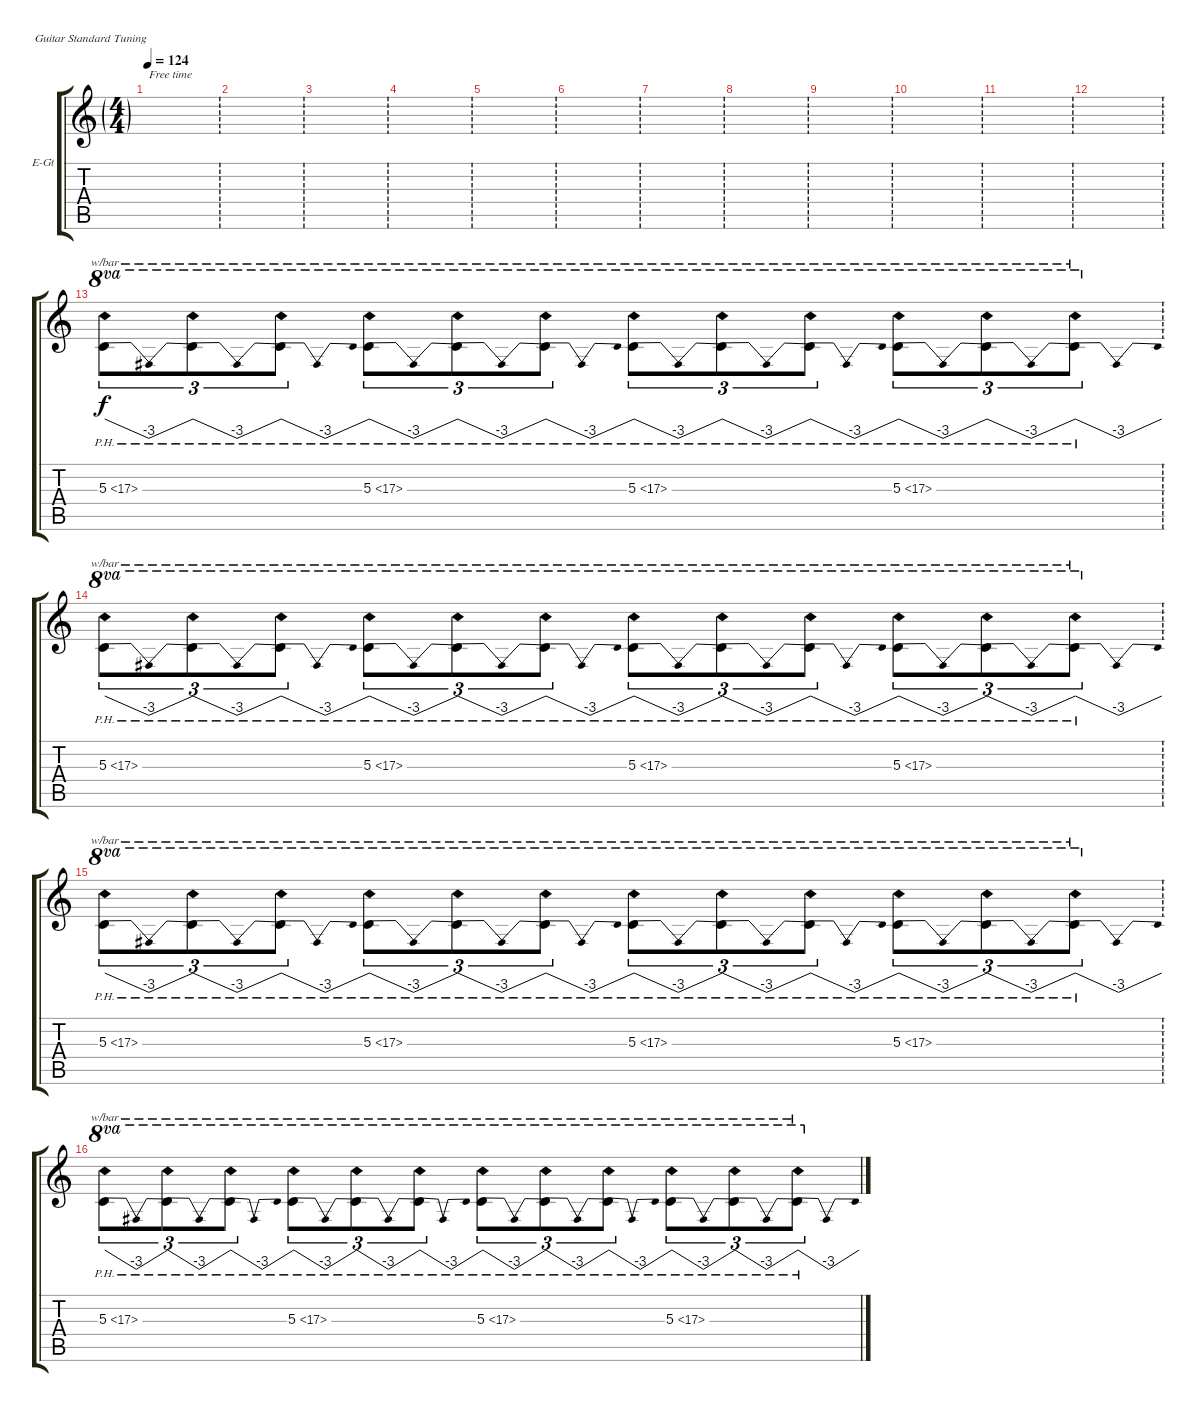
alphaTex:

\defaultSystemsLayout 4
\bracketExtendMode groupsimilarinstruments
\firstSystemTrackNameOrientation horizontal
\otherSystemsTrackNameOrientation horizontal
\track ("FILLS" "E-Gt") {solo instrument distortionguitar}
\staff {score tabs}
\tuning (E4 B3 G3 D3 A2 E2)
\ts (4 4)
\ft
\tempo 124
\clef g2
\scale
0.504
\ks c
|
\ft
\scale
0.248 |
\ft
\scale
0.248 |
\ft
\scale
0.333333 |
\ft
\scale
0.333333 |
\ft
\scale
0.333333 |
\ft
\scale
0.333333 |
\ft
\scale
0.333333 |
\ft
\scale
0.333333 |
\ft
\scale
0.333333 |
\ft
\scale
0.333333 |
\ft
\scale
0.333333 |
\ft
\scale
0.333333 5.3{ph 12}.8{tu (3 2) tbe (dip default 0 0 13.2 -12 15 -12 30 0) ot 8va beam invert} 5.3{ph 12 t}.8{tu (3 2) tbe (dip default 0 0 12.6 -12 15 -12 30 0) ot 8va} 5.3{ph 12 t}.8{tu (3 2) tbe (dip default 0 0 12.6 -12 15 -12 30 0) ot 8va} 5.3{ph 12}.8{tu (3 2) tbe (dip default 0 0 13.2 -12 15 -12 30 0) ot 8va beam invert} 5.3{ph 12 t}.8{tu (3 2) tbe (dip default 0 0 12.6 -12 15 -12 30 0) ot 8va} 5.3{ph 12 t}.8{tu (3 2) tbe (dip default 0 0 12.6 -12 15 -12 30 0) ot 8va} 5.3{ph 12}.8{tu (3 2) tbe (dip default 0 0 13.2 -12 15 -12 30 0) ot 8va beam invert} 5.3{ph 12 t}.8{tu (3 2) tbe (dip default 0 0 12.6 -12 15 -12 30 0) ot 8va} 5.3{ph 12 t}.8{tu (3 2) tbe (dip default 0 0 12.6 -12 15 -12 30 0) ot 8va} 5.3{ph 12}.8{tu (3 2) tbe (dip default 0 0 13.2 -12 15 -12 30 0) ot 8va beam invert} 5.3{ph 12 t}.8{tu (3 2) tbe (dip default 0 0 12.6 -12 15 -12 30 0) ot 8va} 5.3{ph 12 t}.8{tu (3 2) tbe (dip default 0 0 12.6 -12 15 -12 30 0) ot 8va} |
\ft
\scale
0.333333 5.3{ph 12}.8{tu (3 2) tbe (dip default 0 0 13.2 -12 15 -12 30 0) ot 8va beam invert} 5.3{ph 12 t}.8{tu (3 2) tbe (dip default 0 0 12.6 -12 15 -12 30 0) ot 8va} 5.3{ph 12 t}.8{tu (3 2) tbe (dip default 0 0 12.6 -12 15 -12 30 0) ot 8va} 5.3{ph 12}.8{tu (3 2) tbe (dip default 0 0 13.2 -12 15 -12 30 0) ot 8va beam invert} 5.3{ph 12 t}.8{tu (3 2) tbe (dip default 0 0 12.6 -12 15 -12 30 0) ot 8va} 5.3{ph 12 t}.8{tu (3 2) tbe (dip default 0 0 12.6 -12 15 -12 30 0) ot 8va} 5.3{ph 12}.8{tu (3 2) tbe (dip default 0 0 13.2 -12 15 -12 30 0) ot 8va beam invert} 5.3{ph 12 t}.8{tu (3 2) tbe (dip default 0 0 12.6 -12 15 -12 30 0) ot 8va} 5.3{ph 12 t}.8{tu (3 2) tbe (dip default 0 0 12.6 -12 15 -12 30 0) ot 8va} 5.3{ph 12}.8{tu (3 2) tbe (dip default 0 0 13.2 -12 15 -12 30 0) ot 8va beam invert} 5.3{ph 12 t}.8{tu (3 2) tbe (dip default 0 0 12.6 -12 15 -12 30 0) ot 8va} 5.3{ph 12 t}.8{tu (3 2) tbe (dip default 0 0 12.6 -12 15 -12 30 0) ot 8va} |
\ft
\scale
0.333333 5.3{ph 12}.8{tu (3 2) tbe (dip default 0 0 13.2 -12 15 -12 30 0) ot 8va beam invert} 5.3{ph 12 t}.8{tu (3 2) tbe (dip default 0 0 12.6 -12 15 -12 30 0) ot 8va} 5.3{ph 12 t}.8{tu (3 2) tbe (dip default 0 0 12.6 -12 15 -12 30 0) ot 8va} 5.3{ph 12}.8{tu (3 2) tbe (dip default 0 0 13.2 -12 15 -12 30 0) ot 8va beam invert} 5.3{ph 12 t}.8{tu (3 2) tbe (dip default 0 0 12.6 -12 15 -12 30 0) ot 8va} 5.3{ph 12 t}.8{tu (3 2) tbe (dip default 0 0 12.6 -12 15 -12 30 0) ot 8va} 5.3{ph 12}.8{tu (3 2) tbe (dip default 0 0 13.2 -12 15 -12 30 0) ot 8va beam invert} 5.3{ph 12 t}.8{tu (3 2) tbe (dip default 0 0 12.6 -12 15 -12 30 0) ot 8va} 5.3{ph 12 t}.8{tu (3 2) tbe (dip default 0 0 12.6 -12 15 -12 30 0) ot 8va} 5.3{ph 12}.8{tu (3 2) tbe (dip default 0 0 13.2 -12 15 -12 30 0) ot 8va beam invert} 5.3{ph 12 t}.8{tu (3 2) tbe (dip default 0 0 12.6 -12 15 -12 30 0) ot 8va} 5.3{ph 12 t}.8{tu (3 2) tbe (dip default 0 0 12.6 -12 15 -12 30 0) ot 8va} |
\ft
\scale
0.333333 5.3{ph 12}.8{tu (3 2) tbe (dip default 0 0 13.2 -12 15 -12 30 0) ot 8va beam invert} 5.3{ph 12 t}.8{tu (3 2) tbe (dip default 0 0 12.6 -12 15 -12 30 0) ot 8va} 5.3{ph 12 t}.8{tu (3 2) tbe (dip default 0 0 12.6 -12 15 -12 30 0) ot 8va} 5.3{ph 12}.8{tu (3 2) tbe (dip default 0 0 13.2 -12 15 -12 30 0) ot 8va beam invert} 5.3{ph 12 t}.8{tu (3 2) tbe (dip default 0 0 12.6 -12 15 -12 30 0) ot 8va} 5.3{ph 12 t}.8{tu (3 2) tbe (dip default 0 0 12.6 -12 15 -12 30 0) ot 8va} 5.3{ph 12}.8{tu (3 2) tbe (dip default 0 0 13.2 -12 15 -12 30 0) ot 8va beam invert} 5.3{ph 12 t}.8{tu (3 2) tbe (dip default 0 0 12.6 -12 15 -12 30 0) ot 8va} 5.3{ph 12 t}.8{tu (3 2) tbe (dip default 0 0 12.6 -12 15 -12 30 0) ot 8va} 5.3{ph 12}.8{tu (3 2) tbe (dip default 0 0 13.2 -12 15 -12 30 0) ot 8va beam invert} 5.3{ph 12 t}.8{tu (3 2) tbe (dip default 0 0 12.6 -12 15 -12 30 0) ot 8va} 5.3{ph 12 t}.8{tu (3 2) tbe (dip default 0 0 12.6 -12 15 -12 30 0) ot 8va}
